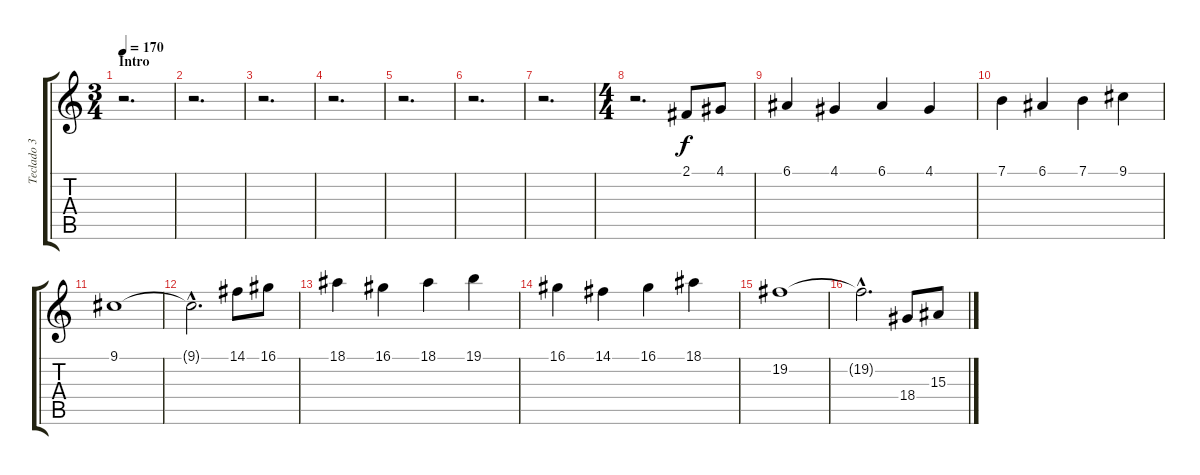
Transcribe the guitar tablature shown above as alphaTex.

\track ("Teclado 3" "Teclado 3") {instrument stringensemble1}
\staff {score tabs}
\tuning (E4 B3 G3 D3 A2 E2) {hide}
\ts (3 4)
\section ("" "Intro")
\tempo 170
\clef g2
\ks c
r.2{d dy f instrument stringensemble1} |
r.2{d} |
r.2{d} |
r.2{d} |
r.2{d} |
r.2{d} |
r.2{d} |
\ts (4 4)
r.2{d instrument stringensemble1} 2.1.8 4.1.8 |
6.1.4 4.1.4 6.1.4 4.1.4 |
7.1.4 6.1.4 7.1.4 9.1.4 |
9.1.1 |
9.1{hac t}.2{d} 14.1.8 16.1.8 |
18.1.4 16.1.4 18.1.4 19.1.4 |
16.1.4 14.1.4 16.1.4 18.1.4 |
19.2.1 |
19.2{hac t}.2{d} 18.4.8 15.3.8
